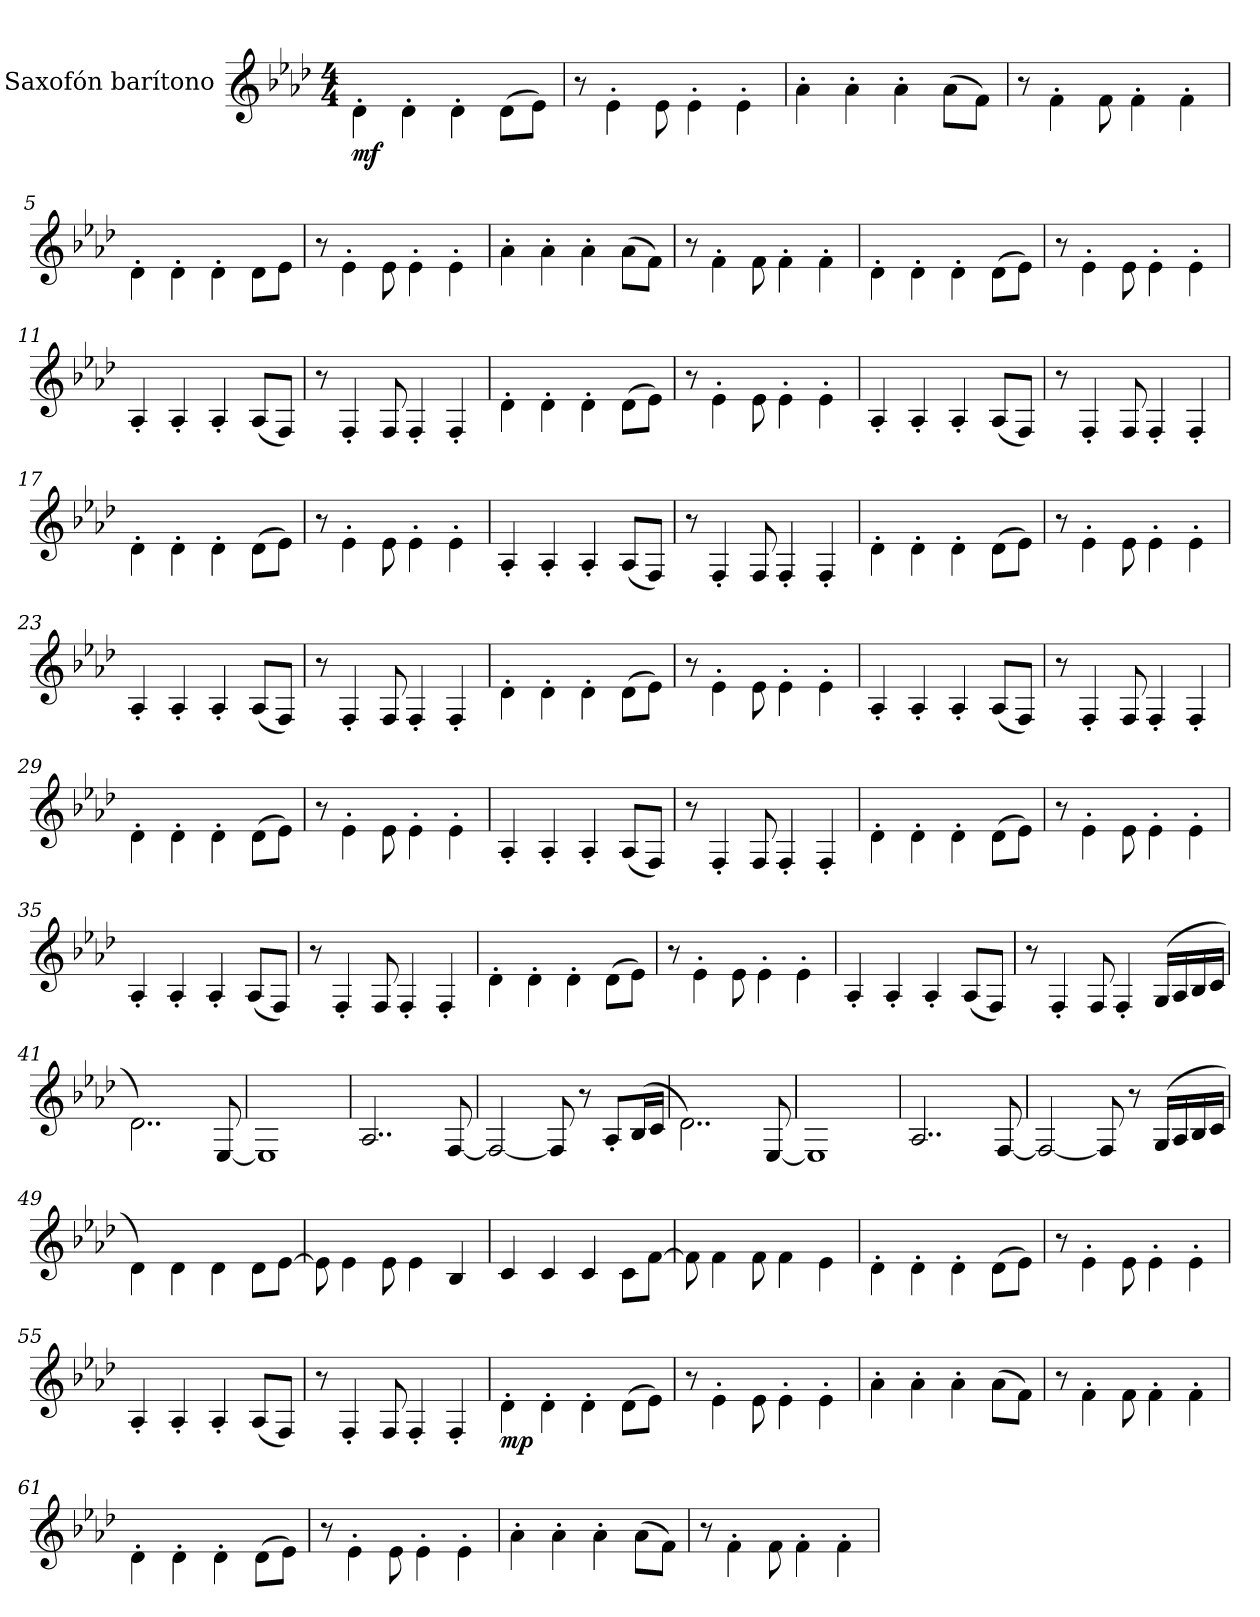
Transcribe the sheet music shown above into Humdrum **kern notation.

**kern	**dynam
*part1	*part1
*staff1	*staff1
*I"Saxofón barítono	*
*I'Sax. Bar.	*
*clefG2	*
*ITrd12c21	*
*k[b-e-a-d-]	*
*M4/4	*
*MM140	*
=1	=1
!	!LO:DY:b
4D-'\	mf
4D-'\	.
4D-'\	.
(>8D-\L	.
8E-\J)	.
=2	=2
8r	.
4E-'\	.
8E-\	.
4E-'\	.
4E-'\	.
=3	=3
4A-'\	.
4A-'\	.
4A-'\	.
(>8A-\L	.
8F\J)	.
=4	=4
8r	.
4F'\	.
8F\	.
4F'\	.
4F'\	.
=5	=5
4D-'\	.
4D-'\	.
4D-'\	.
8D-\L	.
8E-\J	.
=6	=6
8r	.
4E-'\	.
8E-\	.
4E-'\	.
4E-'\	.
=7	=7
4A-'\	.
4A-'\	.
4A-'\	.
(>8A-\L	.
8F\J)	.
=8	=8
8r	.
4F'\	.
8F\	.
4F'\	.
4F'\	.
!!LO:LB:g=z
=9	=9
4D-'\	.
4D-'\	.
4D-'\	.
(>8D-\L	.
8E-\J)	.
=10	=10
8r	.
4E-'\	.
8E-\	.
4E-'\	.
4E-'\	.
=11	=11
4AA-'/	.
4AA-'/	.
4AA-'/	.
(<8AA-/L	.
8FF/J)	.
=12	=12
8r	.
4FF'/	.
8FF/	.
4FF'/	.
4FF'/	.
=13	=13
4D-'\	.
4D-'\	.
4D-'\	.
(>8D-\L	.
8E-\J)	.
=14	=14
8r	.
4E-'\	.
8E-\	.
4E-'\	.
4E-'\	.
=15	=15
4AA-'/	.
4AA-'/	.
4AA-'/	.
(<8AA-/L	.
8FF/J)	.
=16	=16
8r	.
4FF'/	.
8FF/	.
4FF'/	.
4FF'/	.
!!LO:LB:g=z
=17	=17
4D-'\	.
4D-'\	.
4D-'\	.
(>8D-\L	.
8E-\J)	.
=18	=18
8r	.
4E-'\	.
8E-\	.
4E-'\	.
4E-'\	.
=19	=19
4AA-'/	.
4AA-'/	.
4AA-'/	.
(<8AA-/L	.
8FF/J)	.
=20	=20
8r	.
4FF'/	.
8FF/	.
4FF'/	.
4FF'/	.
=21	=21
4D-'\	.
4D-'\	.
4D-'\	.
(>8D-\L	.
8E-\J)	.
=22	=22
8r	.
4E-'\	.
8E-\	.
4E-'\	.
4E-'\	.
=23	=23
4AA-'/	.
4AA-'/	.
4AA-'/	.
(<8AA-/L	.
8FF/J)	.
=24	=24
8r	.
4FF'/	.
8FF/	.
4FF'/	.
4FF'/	.
!!LO:LB:g=z
=25	=25
4D-'\	.
4D-'\	.
4D-'\	.
(>8D-\L	.
8E-\J)	.
=26	=26
8r	.
4E-'\	.
8E-\	.
4E-'\	.
4E-'\	.
=27	=27
4AA-'/	.
4AA-'/	.
4AA-'/	.
(<8AA-/L	.
8FF/J)	.
=28	=28
8r	.
4FF'/	.
8FF/	.
4FF'/	.
4FF'/	.
=29	=29
4D-'\	.
4D-'\	.
4D-'\	.
(>8D-\L	.
8E-\J)	.
=30	=30
8r	.
4E-'\	.
8E-\	.
4E-'\	.
4E-'\	.
=31	=31
4AA-'/	.
4AA-'/	.
4AA-'/	.
(<8AA-/L	.
8FF/J)	.
=32	=32
8r	.
4FF'/	.
8FF/	.
4FF'/	.
4FF'/	.
!!LO:LB:g=z
=33	=33
4D-'\	.
4D-'\	.
4D-'\	.
(>8D-\L	.
8E-\J)	.
=34	=34
8r	.
4E-'\	.
8E-\	.
4E-'\	.
4E-'\	.
=35	=35
4AA-'/	.
4AA-'/	.
4AA-'/	.
(<8AA-/L	.
8FF/J)	.
=36	=36
8r	.
4FF'/	.
8FF/	.
4FF'/	.
4FF'/	.
=37	=37
4D-'\	.
4D-'\	.
4D-'\	.
(>8D-\L	.
8E-\J)	.
=38	=38
8r	.
4E-'\	.
8E-\	.
4E-'\	.
4E-'\	.
=39	=39
4AA-'/	.
4AA-'/	.
4AA-'/	.
(<8AA-/L	.
8FF/J)	.
=40	=40
8r	.
4FF'/	.
8FF/	.
4FF'/	.
(<16GG/LL	.
16AA-/	.
16BB-/	.
16C/JJ	.
!!LO:LB:g=z
=41	=41
2..D-\)	.
[8EE-/	.
=42	=42
1EE-]	.
=43	=43
2..AA-/	.
[8FF/	.
=44	=44
2FF/_	.
8FF/]	.
8r	.
8AA-'/L	.
(<16BB-/L	.
16C/JJ	.
=45	=45
2..D-\)	.
[8EE-/	.
=46	=46
1EE-]	.
=47	=47
2..AA-/	.
[8FF/	.
=48	=48
2FF/_	.
8FF/]	.
8r	.
(<16GG/LL	.
16AA-/	.
16BB-/	.
16C/JJ	.
=49	=49
4D-\)	.
4D-\	.
4D-\	.
8D-\L	.
[8E-\J	.
=50	=50
8E-\]	.
4E-\	.
8E-\	.
4E-\	.
4BB-/	.
!!LO:LB:g=z
=51	=51
4C/	.
4C/	.
4C/	.
8C\L	.
[8F\J	.
=52	=52
8F\]	.
4F\	.
8F\	.
4F\	.
4E-\	.
=53	=53
4D-'\	.
4D-'\	.
4D-'\	.
(>8D-\L	.
8E-\J)	.
=54	=54
8r	.
4E-'\	.
8E-\	.
4E-'\	.
4E-'\	.
=55	=55
4AA-'/	.
4AA-'/	.
4AA-'/	.
(<8AA-/L	.
8FF/J)	.
=56	=56
8r	.
4FF'/	.
8FF/	.
4FF'/	.
4FF'/	.
=57	=57
!	!LO:DY:b
4D-'\	mp
4D-'\	.
4D-'\	.
(>8D-\L	.
8E-\J)	.
=58	=58
8r	.
4E-'\	.
8E-\	.
4E-'\	.
4E-'\	.
!!LO:LB:g=z
=59	=59
4A-'\	.
4A-'\	.
4A-'\	.
(>8A-\L	.
8F\J)	.
=60	=60
8r	.
4F'\	.
8F\	.
4F'\	.
4F'\	.
=61	=61
4D-'\	.
4D-'\	.
4D-'\	.
(>8D-\L	.
8E-\J)	.
=62	=62
8r	.
4E-'\	.
8E-\	.
4E-'\	.
4E-'\	.
=63	=63
4A-'\	.
4A-'\	.
4A-'\	.
(>8A-\L	.
8F\J)	.
=64	=64
8r	.
4F'\	.
8F\	.
4F'\	.
4F'\	.
=	=
*-	*-
